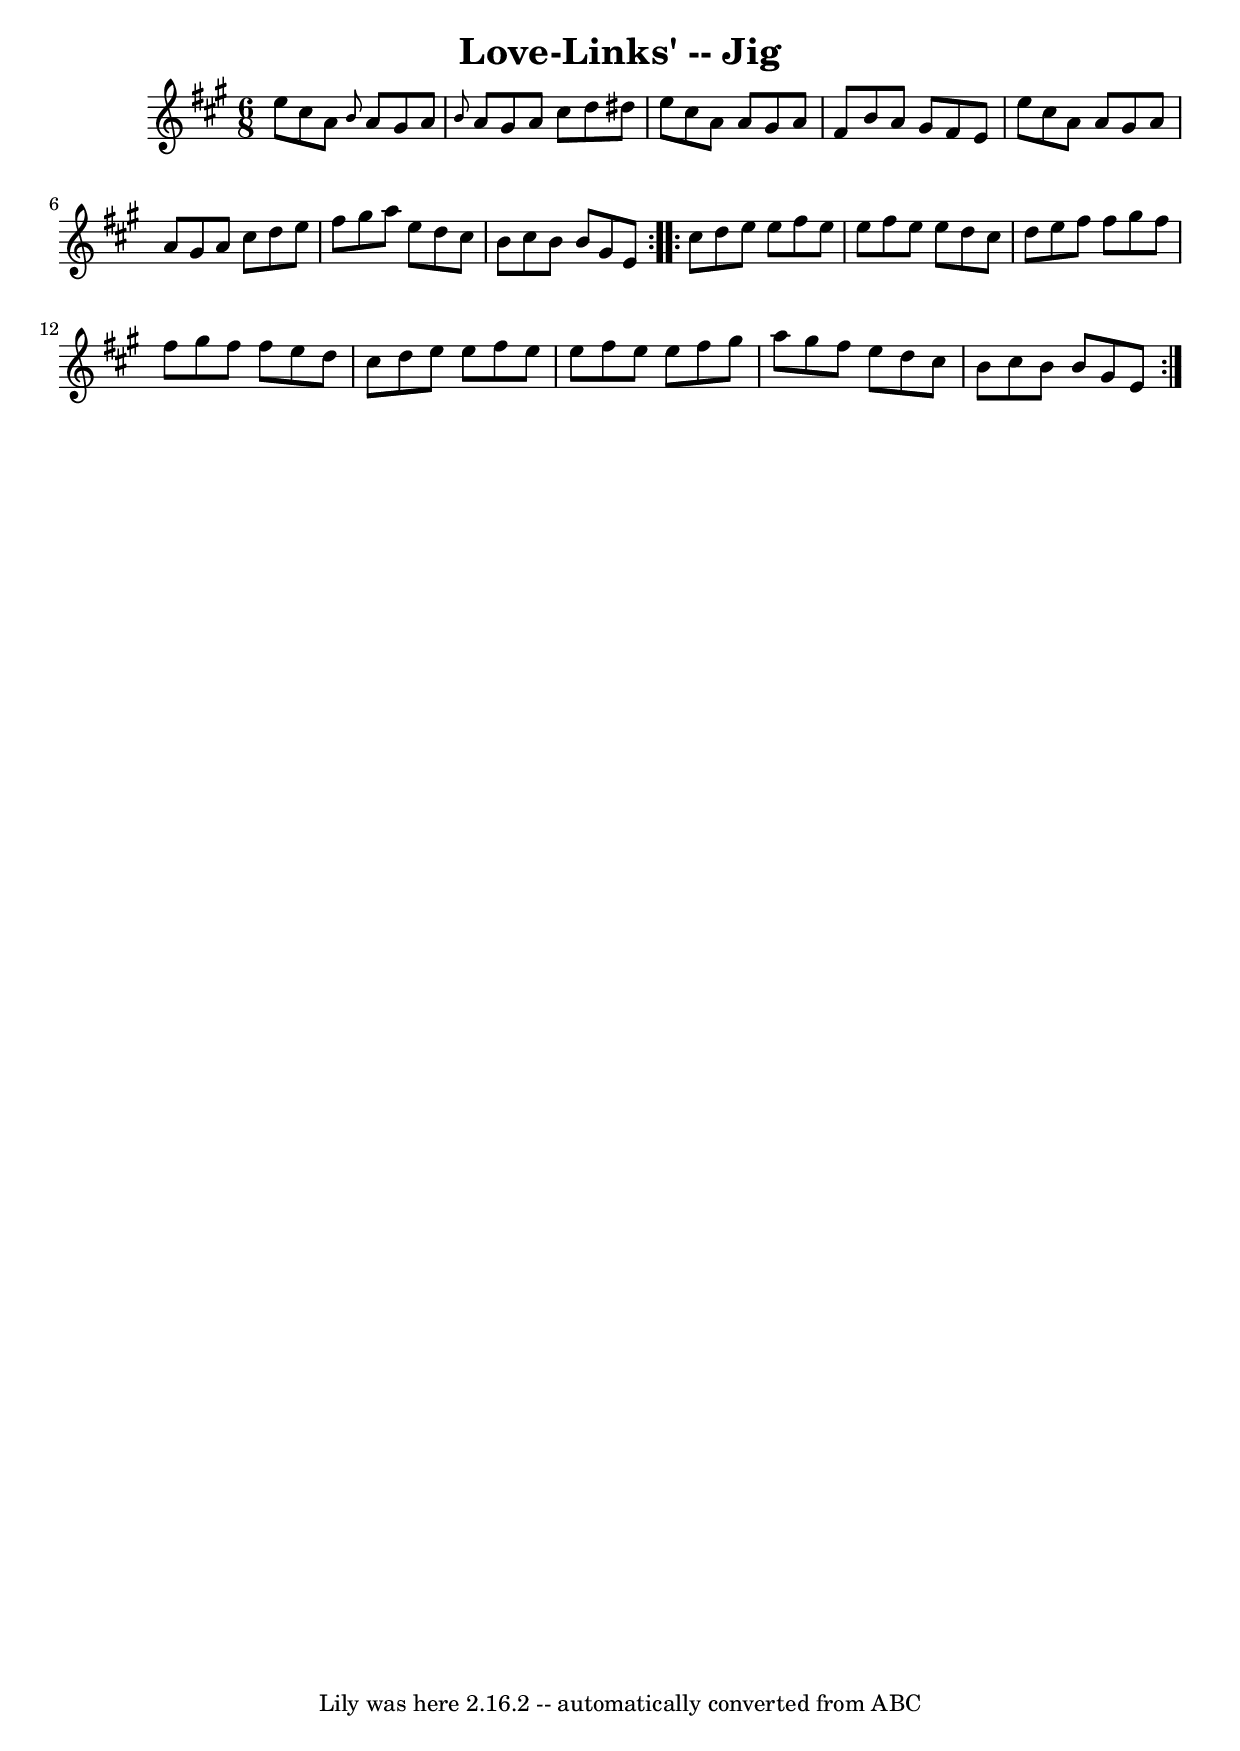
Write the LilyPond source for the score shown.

\version "2.7.40"
\include "Mammoth.ily"
\header {
	%% book = "Ryan's Mammoth Collection"
	crossRefNumber = "1"
	footnotes = ""
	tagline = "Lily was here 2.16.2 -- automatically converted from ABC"
	title = "Love-Links' -- Jig"
}
voicedefault =  {


\repeat volta 2 {
\time 6/8 
\key a \major e''8 cis''8 a'8  \grace { b'8  } a'8    
gis'8 a'8  |
 \grace { b'8  } a'8 gis'8 a'8 cis''8    
d''8 dis''8  |
 e''8 cis''8 a'8 a'8 gis'8 a'8  
|
 fis'8 b'8 a'8 gis'8 fis'8 e'8  |
 e''8    
cis''8 a'8 a'8 gis'8 a'8  |
 a'8 gis'8 a'8 cis''8  
 d''8 e''8  |
 fis''8 gis''8 a''8 e''8 d''8 cis''8  
|
 b'8 cis''8 b'8 b'8 gis'8 e'8  } \repeat volta 2 {     
cis''8 d''8 e''8 e''8 fis''8 e''8  |
 e''8 fis''8    
e''8 e''8 d''8 cis''8  |
 d''8 e''8 fis''8 fis''8    
gis''8 fis''8  |
 fis''8 gis''8 fis''8 fis''8 e''8    
d''8  |
 cis''8 d''8 e''8 e''8 fis''8 e''8  |
   
e''8 fis''8 e''8 e''8 fis''8 gis''8  |
 a''8 gis''8   
 fis''8 e''8 d''8 cis''8  |
 b'8 cis''8 b'8 b'8    
gis'8 e'8  }   
}

\score{
    <<

	\context Staff="default"
	{
	    \voicedefault 
	}

    >>
	\layout {
	}
	\midi {}
}
